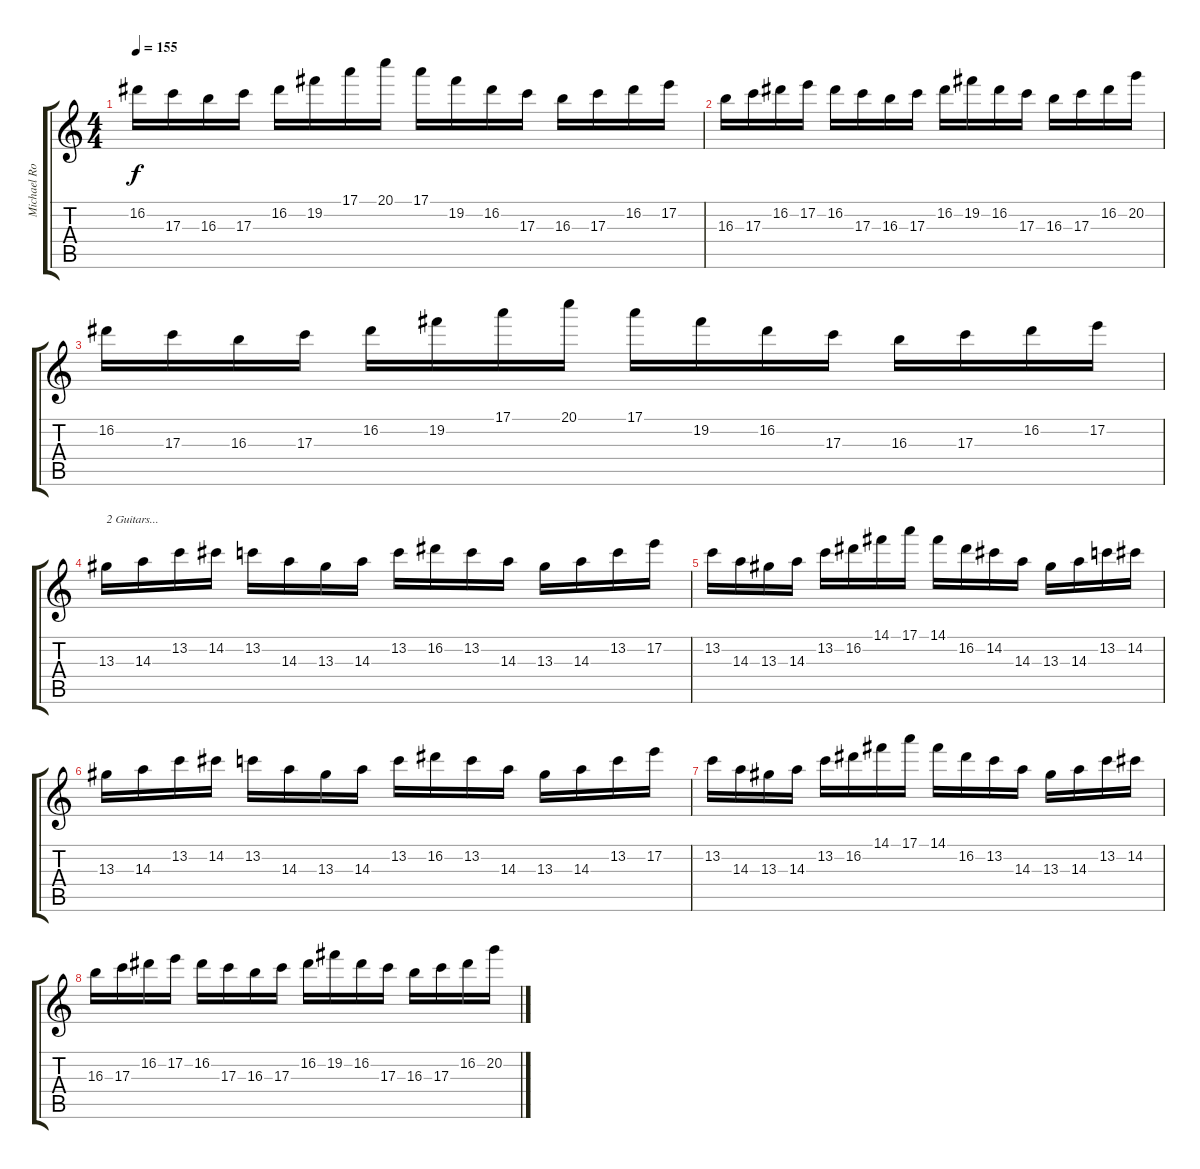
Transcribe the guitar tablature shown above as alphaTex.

\track ("Michael Romeo solo" "Michael Ro") {instrument distortionguitar}
\staff {score tabs}
\tuning (E4 B3 G3 D3 A2 E2) {hide}
\ts (4 4)
\tempo 155
\clef g2
\ks c
16.2.16{dy f} 17.3.16 16.3.16 17.3.16 16.2.16 19.2.16 17.1.16 20.1.16 17.1.16 19.2.16 16.2.16 17.3.16 16.3.16 17.3.16 16.2.16 17.2.16 |
16.3.16 17.3.16 16.2.16 17.2.16 16.2.16 17.3.16 16.3.16 17.3.16 16.2.16 19.2.16 16.2.16 17.3.16 16.3.16 17.3.16 16.2.16 20.2.16 |
16.2.16 17.3.16 16.3.16 17.3.16 16.2.16 19.2.16 17.1.16 20.1.16 17.1.16 19.2.16 16.2.16 17.3.16 16.3.16 17.3.16 16.2.16 17.2.16 |
13.3.16{txt "2 Guitars..."} 14.3.16 13.2.16 14.2.16 13.2.16 14.3.16 13.3.16 14.3.16 13.2.16 16.2.16 13.2.16 14.3.16 13.3.16 14.3.16 13.2.16 17.2.16 |
13.2.16 14.3.16 13.3.16 14.3.16 13.2.16 16.2.16 14.1.16 17.1.16 14.1.16 16.2.16 14.2.16 14.3.16 13.3.16 14.3.16 13.2.16 14.2.16 |
13.3.16 14.3.16 13.2.16 14.2.16 13.2.16 14.3.16 13.3.16 14.3.16 13.2.16 16.2.16 13.2.16 14.3.16 13.3.16 14.3.16 13.2.16 17.2.16 |
13.2.16 14.3.16 13.3.16 14.3.16 13.2.16 16.2.16 14.1.16 17.1.16 14.1.16 16.2.16 13.2.16 14.3.16 13.3.16 14.3.16 13.2.16 14.2.16 |
16.3.16 17.3.16 16.2.16 17.2.16 16.2.16 17.3.16 16.3.16 17.3.16 16.2.16 19.2.16 16.2.16 17.3.16 16.3.16 17.3.16 16.2.16 20.2.16
